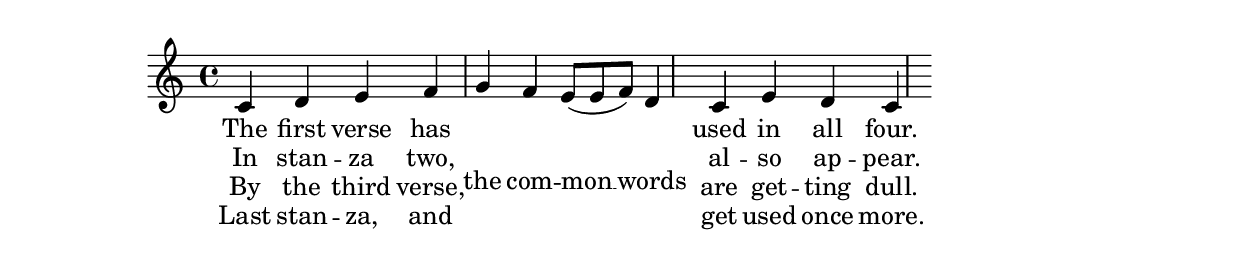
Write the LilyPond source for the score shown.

%% Do not edit this file; it is automatically
%% generated from LSR http://lsr.dsi.unimi.it
%% This file is in the public domain.
\version "2.13.39"

\header {
  lsrtags = "vocal-music"

  texidoc = "
In a vocal piece where there are several (two,four or more) lines of
lyrics, and common lyrics for all voices at some point, these common
lyrics may be vertically centered regardingly, as shown in the
following example:

"
  doctitle = "Vertically centered common lyrics"
} % begin verbatim

\include "english.ly"
leftbrace = \markup { \override #'(font-encoding . fetaBraces) \lookup #"brace240" }
rightbrace = \markup { \rotate #180 \leftbrace }

dropLyrics =
{
    \override LyricText #'extra-offset = #'(0 . -5)
    \override LyricHyphen #'extra-offset = #'(0 . -5)
    \override LyricExtender #'extra-offset = #'(0 . -5)
}

raiseLyrics =
{
    \revert LyricText #'extra-offset
    \revert LyricHyphen #'extra-offset
    \revert LyricExtender #'extra-offset
}

skipFour = \repeat unfold 4 { \skip 8 }

lyricsA = \lyricmode { The first verse has \dropLyrics the com -- mon
__ words \raiseLyrics used in all four. }
lyricsB = \lyricmode { In stan -- za two, \skipFour al -- so ap -- pear. }
lyricsC = \lyricmode { By the third verse, \skipFour are get -- ting dull. }
lyricsD = \lyricmode { Last stan -- za, and \skipFour get used once more. }

melody = \relative c' { c4 d e f g f e8( e f) d4 c e d c }

\score
{
        <<
                \new Voice = m \melody
                \new Lyrics \lyricsto m \lyricsA
                \new Lyrics \lyricsto m \lyricsB
                \new Lyrics \lyricsto m \lyricsC
                \new Lyrics \lyricsto m \lyricsD
        >>
}

